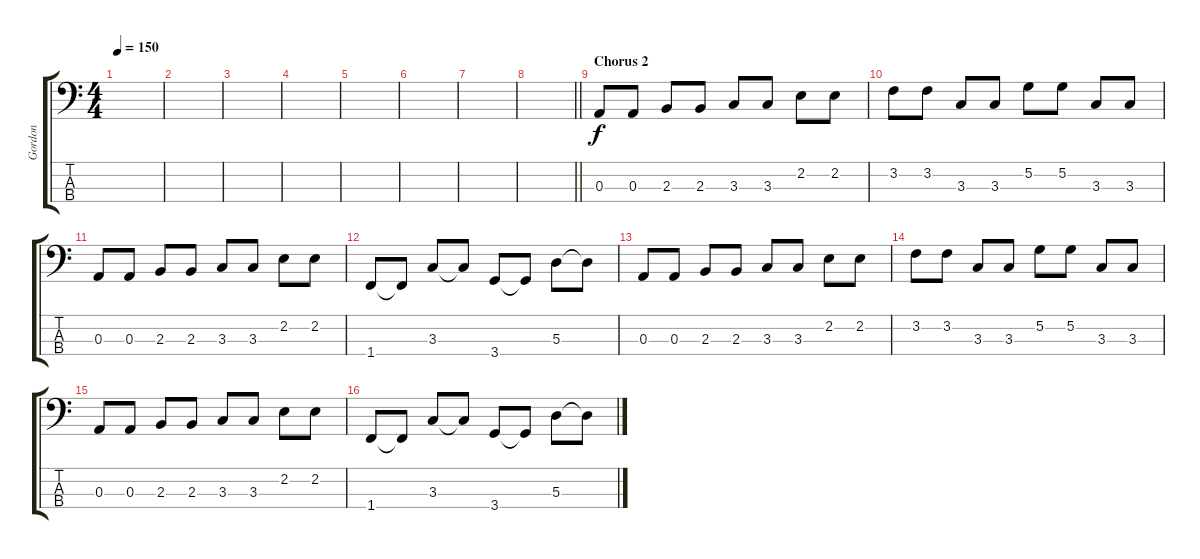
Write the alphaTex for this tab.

\track ("Gordon" "Gordon") {instrument electricbassfinger}
\staff {score tabs}
\tuning (G2 D2 A1 E1) {hide}
\ts (4 4)
\tempo 150
\clef f4
\ks c
|
|
|
|
|
|
|
\barLineRight lightlight
|
\section ("" "Chorus 2")
0.3.8 0.3.8 2.3.8 2.3.8 3.3.8 3.3.8 2.2.8 2.2.8 |
3.2.8 3.2.8 3.3.8 3.3.8 5.2.8 5.2.8 3.3.8 3.3.8 |
0.3.8 0.3.8 2.3.8 2.3.8 3.3.8 3.3.8 2.2.8 2.2.8 |
1.4.8 1.4{t}.8 3.3.8 3.3{t}.8 3.4.8 3.4{t}.8 5.3.8 5.3{t}.8 |
0.3.8 0.3.8 2.3.8 2.3.8 3.3.8 3.3.8 2.2.8 2.2.8 |
3.2.8 3.2.8 3.3.8 3.3.8 5.2.8 5.2.8 3.3.8 3.3.8 |
0.3.8 0.3.8 2.3.8 2.3.8 3.3.8 3.3.8 2.2.8 2.2.8 |
1.4.8 1.4{t}.8 3.3.8 3.3{t}.8 3.4.8 3.4{t}.8 5.3.8 5.3{t}.8
